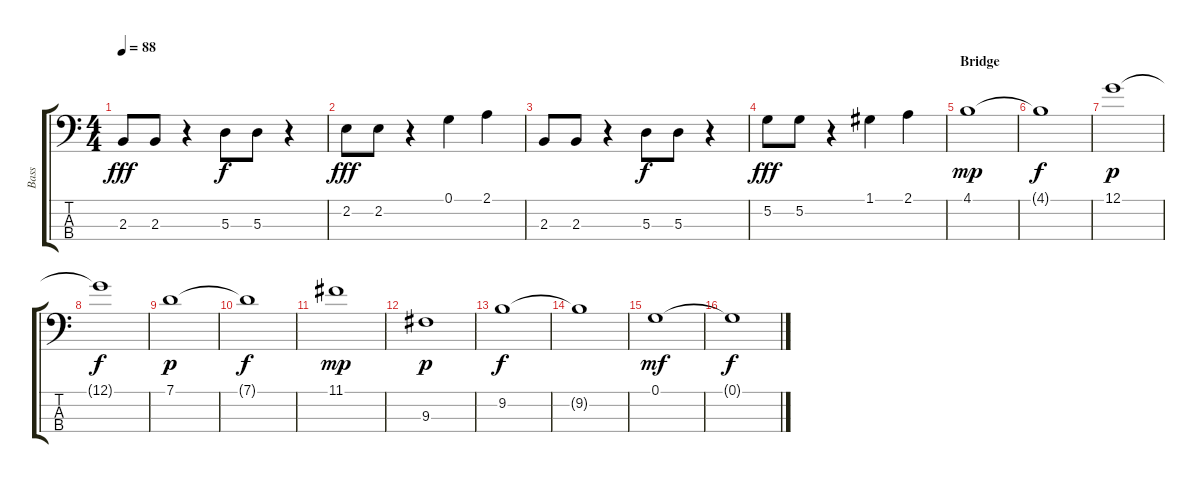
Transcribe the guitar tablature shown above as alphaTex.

\track ("Bass" "Bass") {instrument fretlessbass}
\staff {score tabs}
\tuning (G2 D2 A1 E1) {hide}
\ts (4 4)
\tempo 88
\clef f4
\ks c
2.3.8{dy fff} 2.3.8 r.4 5.3.8{dy f} 5.3.8 r.4 |
2.2.8{dy fff} 2.2.8 r.4 0.1.4 2.1.4 |
2.3.8 2.3.8 r.4 5.3.8{dy f} 5.3.8 r.4 |
5.2.8{dy fff} 5.2.8 r.4 1.1.4 2.1.4 |
\section ("" "Bridge")
4.1.1{dy mp} |
4.1{t}.1{dy f} |
12.1.1{dy p} |
12.1{t}.1{dy f} |
7.1.1{dy p} |
7.1{t}.1{dy f} |
11.1.1{dy mp} |
9.3.1{dy p} |
9.2.1{dy f} |
9.2{t}.1 |
0.1.1{dy mf} |
0.1{t}.1{dy f}
